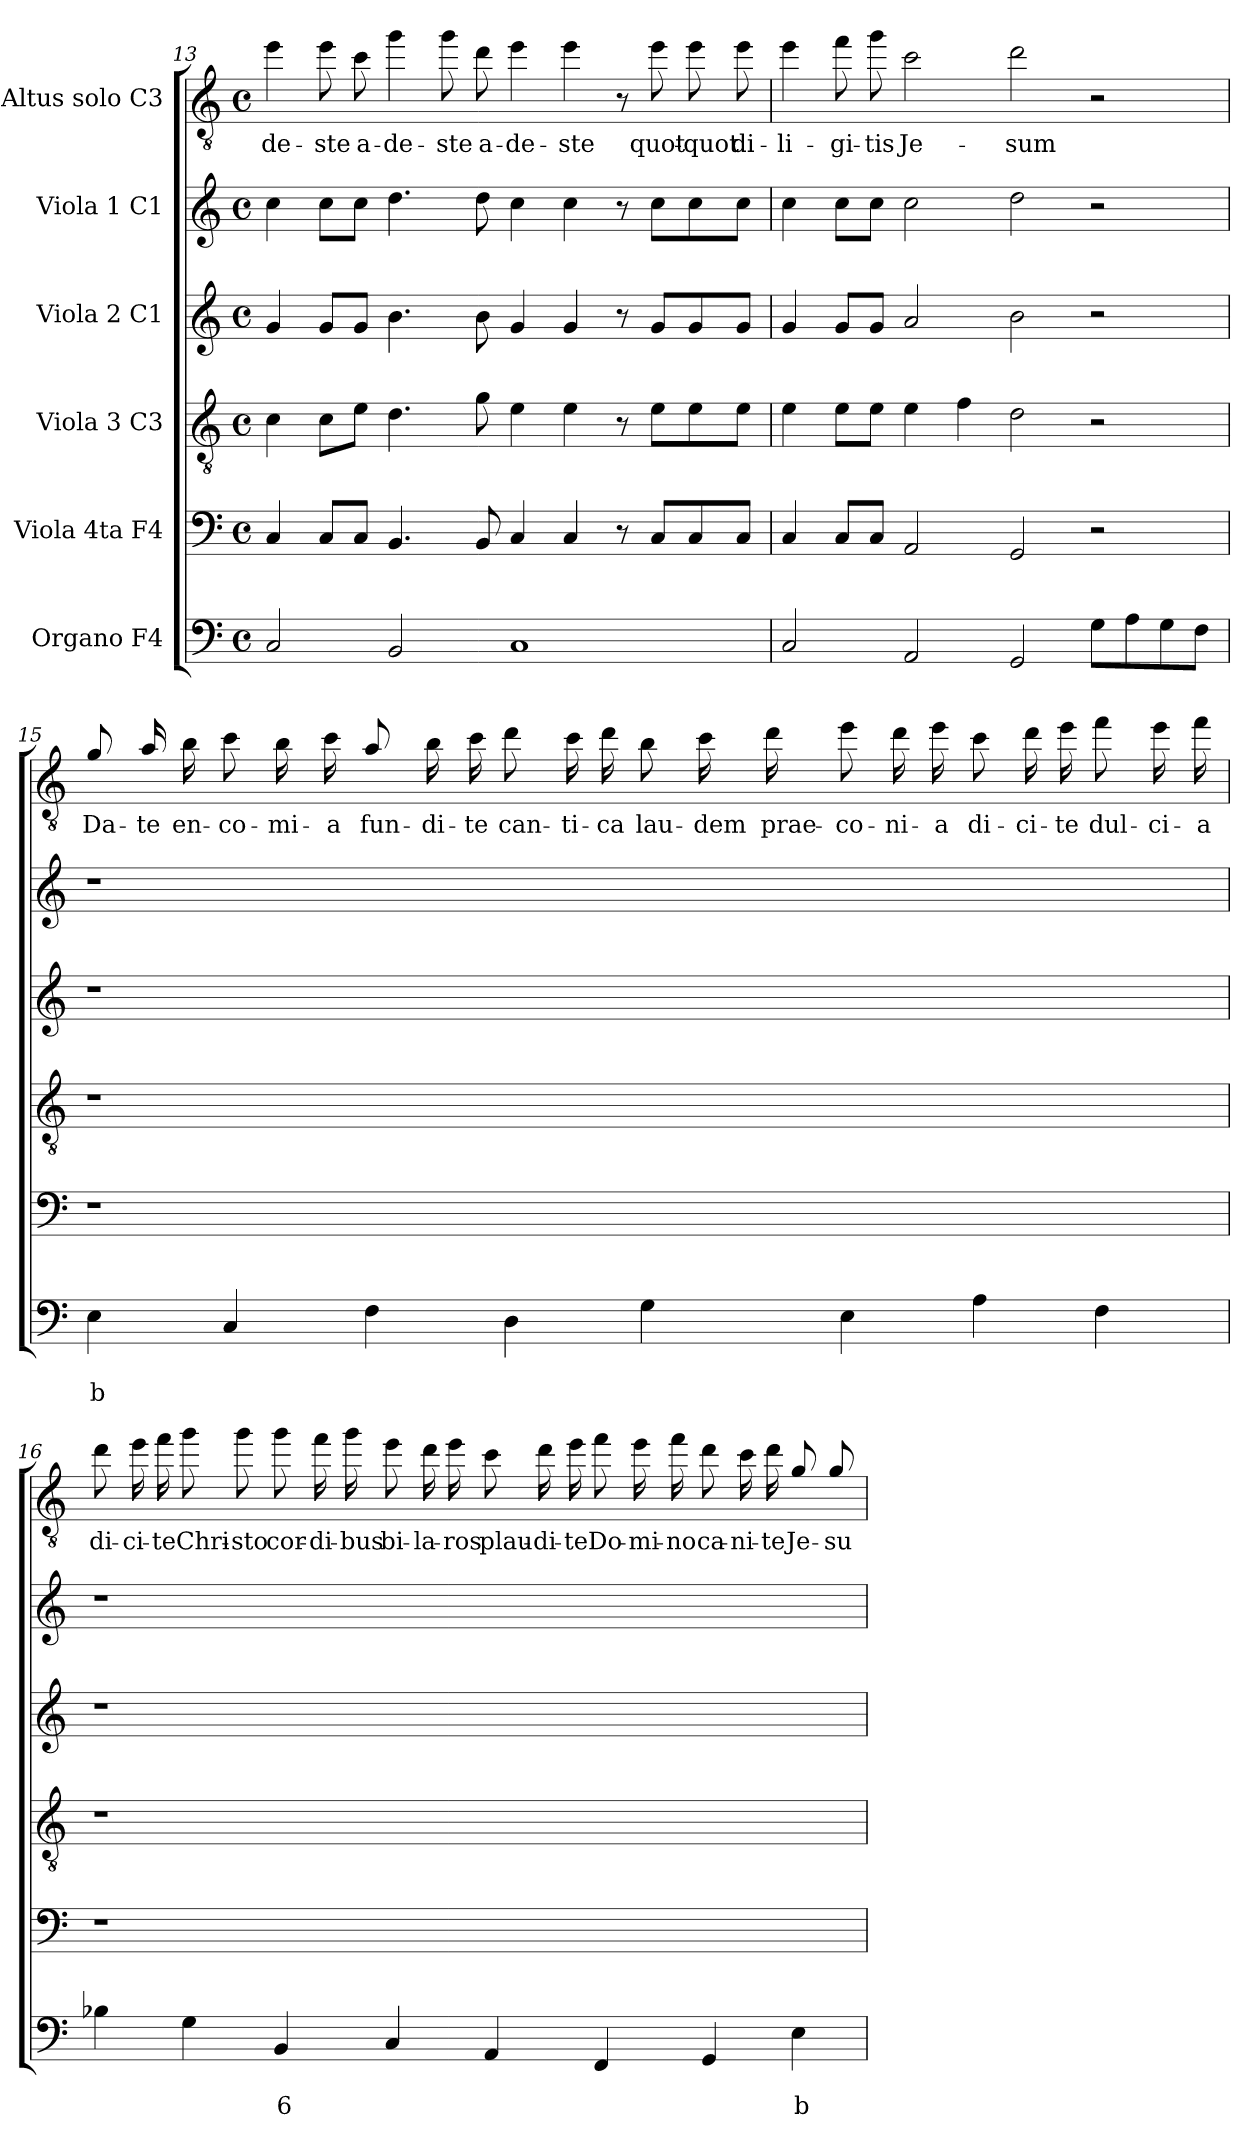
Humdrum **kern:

**kern	**text	**text	**kern	**kern	**kern	**kern	**kern	**text
*part6	*part6	*part6	*part5	*part4	*part3	*part2	*part1	*part1
*staff6	*staff6	*staff6	*staff5	*staff4	*staff3	*staff2	*staff1	*staff1
*I"Organo F4	*	*	*I"Viola 4ta F4	*I"Viola 3 C3	*I"Viola 2 C1	*I"Viola 1 C1	*I"Altus solo C3	*
!!LO:LB:g=z
*clefF4	*	*	*clefF4	*clefGv2	*clefG2	*clefG2	*clefGv2	*
*	*	*	*	*	*	*	*ITrd8c14	*
*k[]	*	*	*k[]	*k[]	*k[]	*k[]	*k[]	*
*C:	*	*	*C:	*C:	*C:	*C:	*C:	*
*M4/4	*	*	*M4/4	*M4/4	*M4/4	*M4/4	*M4/4	*
*met(c)	*	*	*met(c)	*met(c)	*met(c)	*met(c)	*met(c)	*
=13	=13	=13	=13	=13	=13	=13	=13	=13
!	!	!	!	!	!	!	!	!LO:LY:b
2C/	.	.	4C/	4c\	4g/	4cc\	4e\	-de-
!	!	!	!	!	!	!	!	!LO:LY:b
.	.	.	8C/L	8c\L	8g/L	8cc\L	8e\	-ste
!	!	!	!	!	!	!	!	!LO:LY:b
.	.	.	8C/J	8e\J	8g/J	8cc\J	8c\	a-
!	!	!	!	!	!	!	!	!LO:LY:b
2BB/	.	.	4.BB/	4.d\	4.b\	4.dd\	4g\	-de-
!	!	!	!	!	!	!	!	!LO:LY:b
.	.	.	.	.	.	.	8g\	-ste
!	!	!	!	!	!	!	!	!LO:LY:b
.	.	.	8BB/	8g\	8b\	8dd\	8d\	a-
!	!	!	!	!	!	!	!	!LO:LY:b
1C	.	.	4C/	4e\	4g/	4cc\	4e\	-de-
!	!	!	!	!	!	!	!	!LO:LY:b
.	.	.	4C/	4e\	4g/	4cc\	4e\	-ste
.	.	.	8r	8r	8r	8r	8r	.
!	!	!	!	!	!	!	!	!LO:LY:b
.	.	.	8C/L	8e\L	8g/L	8cc\L	8e\	quot-
!	!	!	!	!	!	!	!	!LO:LY:b
.	.	.	8C/	8e\	8g/	8cc\	8e\	-quot
!	!	!	!	!	!	!	!	!LO:LY:b
.	.	.	8C/J	8e\J	8g/J	8cc\J	8e\	di-
=14	=14	=14	=14	=14	=14	=14	=14	=14
!	!	!	!	!	!	!	!	!LO:LY:b
2C/	.	.	4C/	4e\	4g/	4cc\	4e\	-li-
!	!	!	!	!	!	!	!	!LO:LY:b
.	.	.	8C/L	8e\L	8g/L	8cc\L	8f\	-gi-
!	!	!	!	!	!	!	!	!LO:LY:b
.	.	.	8C/J	8e\J	8g/J	8cc\J	8g\	-tis
!	!	!	!	!	!	!	!	!LO:LY:b
2AA/	.	.	2AA/	4e\	2a/	2cc\	2c\	Je-
.	.	.	.	4f\	.	.	.	.
!	!	!	!	!	!	!	!	!LO:LY:b
2GG/	.	.	2GG/	2d\	2b\	2dd\	2d\	-sum
8G\L	.	.	2r	2r	2r	2r	2r	.
8A\	.	.	.	.	.	.	.	.
8G\	.	.	.	.	.	.	.	.
8F\J	.	.	.	.	.	.	.	.
!!LO:PB:g=z
=15	=15	=15	=15	=15	=15	=15	=15	=15
!	!	!LO:LY:b	!	!	!	!	!	!LO:LY:b
4E\	.	b	1r	1r	1r	1r	8G/	Da-
!	!	!	!	!	!	!	!	!LO:LY:b
.	.	.	.	.	.	.	16A/	-te
!	!	!	!	!	!	!	!	!LO:LY:b
.	.	.	.	.	.	.	16B\	en-
!	!	!	!	!	!	!	!	!LO:LY:b
4C/	.	.	.	.	.	.	8c\	-co-
!	!	!	!	!	!	!	!	!LO:LY:b
.	.	.	.	.	.	.	16B\	-mi-
!	!	!	!	!	!	!	!	!LO:LY:b
.	.	.	.	.	.	.	16c\	-a
!	!	!	!	!	!	!	!	!LO:LY:b
4F\	.	.	.	.	.	.	8A/	fun-
!	!	!	!	!	!	!	!	!LO:LY:b
.	.	.	.	.	.	.	16B\	-di-
!	!	!	!	!	!	!	!	!LO:LY:b
.	.	.	.	.	.	.	16c\	-te
!	!	!	!	!	!	!	!	!LO:LY:b
4D\	.	.	.	.	.	.	8d\	can-
!	!	!	!	!	!	!	!	!LO:LY:b
.	.	.	.	.	.	.	16c\	-ti-
!	!	!	!	!	!	!	!	!LO:LY:b
.	.	.	.	.	.	.	16d\	-ca
!	!	!	!	!	!	!	!	!LO:LY:b
4G\	.	.	1ryy	1ryy	1ryy	1ryy	8B\	lau-
!	!	!	!	!	!	!	!	!LO:LY:b
.	.	.	.	.	.	.	16c\	-dem
!	!	!	!	!	!	!	!	!LO:LY:b
.	.	.	.	.	.	.	16d\	prae-
!	!	!	!	!	!	!	!	!LO:LY:b
4E\	.	.	.	.	.	.	8e\	-co-
!	!	!	!	!	!	!	!	!LO:LY:b
.	.	.	.	.	.	.	16d\	-ni-
!	!	!	!	!	!	!	!	!LO:LY:b
.	.	.	.	.	.	.	16e\	-a
!	!	!	!	!	!	!	!	!LO:LY:b
4A\	.	.	.	.	.	.	8c\	di-
!	!	!	!	!	!	!	!	!LO:LY:b
.	.	.	.	.	.	.	16d\	-ci-
!	!	!	!	!	!	!	!	!LO:LY:b
.	.	.	.	.	.	.	16e\	-te
!	!	!	!	!	!	!	!	!LO:LY:b
4F\	.	.	.	.	.	.	8f\	dul-
!	!	!	!	!	!	!	!	!LO:LY:b
.	.	.	.	.	.	.	16e\	-ci-
!	!	!	!	!	!	!	!	!LO:LY:b
.	.	.	.	.	.	.	16f\	-a
!!LO:LB:g=z
=16	=16	=16	=16	=16	=16	=16	=16	=16
!	!	!	!	!	!	!	!	!LO:LY:b
4B-X\	.	.	1r	1r	1r	1r	8d\	di-
!	!	!	!	!	!	!	!	!LO:LY:b
.	.	.	.	.	.	.	16e\	-ci-
!	!	!	!	!	!	!	!	!LO:LY:b
.	.	.	.	.	.	.	16f\	-te
!	!	!	!	!	!	!	!	!LO:LY:b
4G\	.	.	.	.	.	.	8g\	Chri-
!	!	!	!	!	!	!	!	!LO:LY:b
.	.	.	.	.	.	.	8g\	-sto
!	!	!LO:LY:b	!	!	!	!	!	!LO:LY:b
4BB/	.	6	.	.	.	.	8g\	cor-
!	!	!	!	!	!	!	!	!LO:LY:b
.	.	.	.	.	.	.	16f\	-di-
!	!	!	!	!	!	!	!	!LO:LY:b
.	.	.	.	.	.	.	16g\	-bus
!	!	!	!	!	!	!	!	!LO:LY:b
4C/	.	.	.	.	.	.	8e\	bi-
!	!	!	!	!	!	!	!	!LO:LY:b
.	.	.	.	.	.	.	16d\	-la-
!	!	!	!	!	!	!	!	!LO:LY:b
.	.	.	.	.	.	.	16e\	-ros
!	!	!	!	!	!	!	!	!LO:LY:b
4AA/	.	.	1ryy	1ryy	1ryy	1ryy	8c\	plau-
!	!	!	!	!	!	!	!	!LO:LY:b
.	.	.	.	.	.	.	16d\	-di-
!	!	!	!	!	!	!	!	!LO:LY:b
.	.	.	.	.	.	.	16e\	-te
!	!	!	!	!	!	!	!	!LO:LY:b
4FF/	.	.	.	.	.	.	8f\	Do-
!	!	!	!	!	!	!	!	!LO:LY:b
.	.	.	.	.	.	.	16e\	-mi-
!	!	!	!	!	!	!	!	!LO:LY:b
.	.	.	.	.	.	.	16f\	-no
!	!	!	!	!	!	!	!	!LO:LY:b
4GG/	.	.	.	.	.	.	8d\	ca-
!	!	!	!	!	!	!	!	!LO:LY:b
.	.	.	.	.	.	.	16c\	-ni-
!	!	!	!	!	!	!	!	!LO:LY:b
.	.	.	.	.	.	.	16d\	-te
!	!	!LO:LY:b	!	!	!	!	!	!LO:LY:b
4E\	.	b	.	.	.	.	8G/	Je-
!	!	!	!	!	!	!	!	!LO:LY:b
.	.	.	.	.	.	.	8G/	-su
=	=	=	=	=	=	=	=	=
*-	*-	*-	*-	*-	*-	*-	*-	*-
